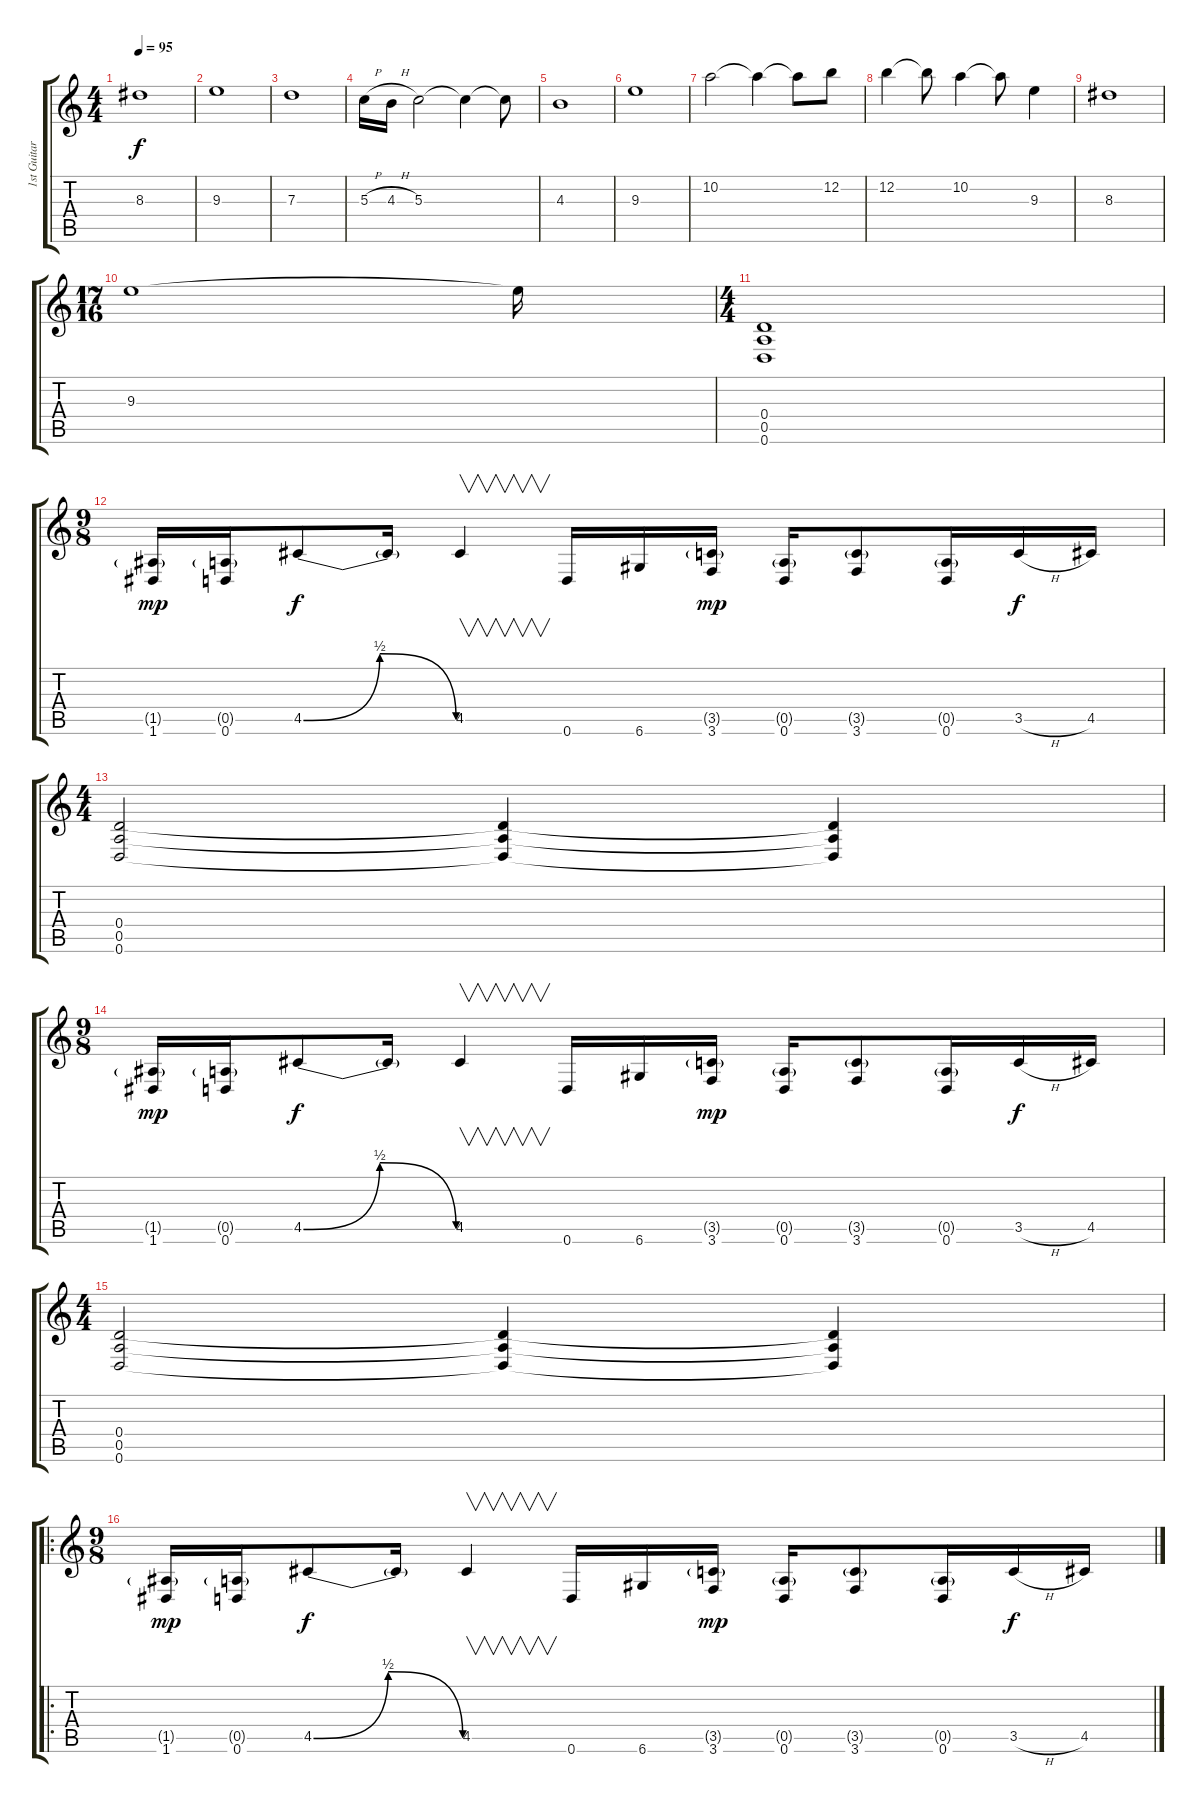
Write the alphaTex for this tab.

\track ("1st Guitar" "1st Guitar") {instrument distortionguitar}
\staff {score tabs}
\tuning (E4 B3 G3 D3 A2 D2) {hide}
\ts (4 4)
\tempo 95
\clef g2
\ks c
8.3.1{dy f} |
9.3.1 |
7.3.1 |
5.3{h}.16 4.3{h}.16 5.3.2 5.3{t}.4 5.3{t}.8 |
4.3.1 |
9.3.1 |
10.2.2 10.2{t}.4 10.2{t}.8 12.2.8 |
12.2.4 12.2{t}.8 10.2.4 10.2{t}.8 9.3.4 |
8.3.1 |
\ts (17 16)
9.3.1 9.3{t}.16 |
\ts (4 4)
(0.4 0.5 0.6).1 |
\ts (9 8)
(1.5{g} 1.6).16{dy mp} (0.5{g} 0.6).16 4.5{be (bendrelease 0 0 5 2 30 2 60 0)}.8{dy f} 4.5{t}.16 4.5.4{v} 0.6.16 6.6.16 (3.5{g} 3.6).16{dy mp} (0.5{g} 0.6).16 (3.5{g} 3.6).8 (0.5{g} 0.6).16 3.5{h}.16{dy f} 4.5.16 |
\ts (4 4)
(0.4 0.5 0.6).2 (0.4{t} 0.5{t} 0.6{t}).4 (0.4{t} 0.5{t} 0.6{t}).4 |
\ts (9 8)
(1.5{g} 1.6).16{dy mp} (0.5{g} 0.6).16 4.5{be (bendrelease 0 0 5 2 30 2 60 0)}.8{dy f} 4.5{t}.16 4.5.4{v} 0.6.16 6.6.16 (3.5{g} 3.6).16{dy mp} (0.5{g} 0.6).16 (3.5{g} 3.6).8 (0.5{g} 0.6).16 3.5{h}.16{dy f} 4.5.16 |
\ts (4 4)
(0.4 0.5 0.6).2 (0.4{t} 0.5{t} 0.6{t}).4 (0.4{t} 0.5{t} 0.6{t}).4 |
\ro
\ts (9 8)
(1.5{g} 1.6).16{dy mp} (0.5{g} 0.6).16 4.5{be (bendrelease 0 0 5 2 30 2 60 0)}.8{dy f} 4.5{t}.16 4.5.4{v} 0.6.16 6.6.16 (3.5{g} 3.6).16{dy mp} (0.5{g} 0.6).16 (3.5{g} 3.6).8 (0.5{g} 0.6).16 3.5{h}.16{dy f} 4.5.16
